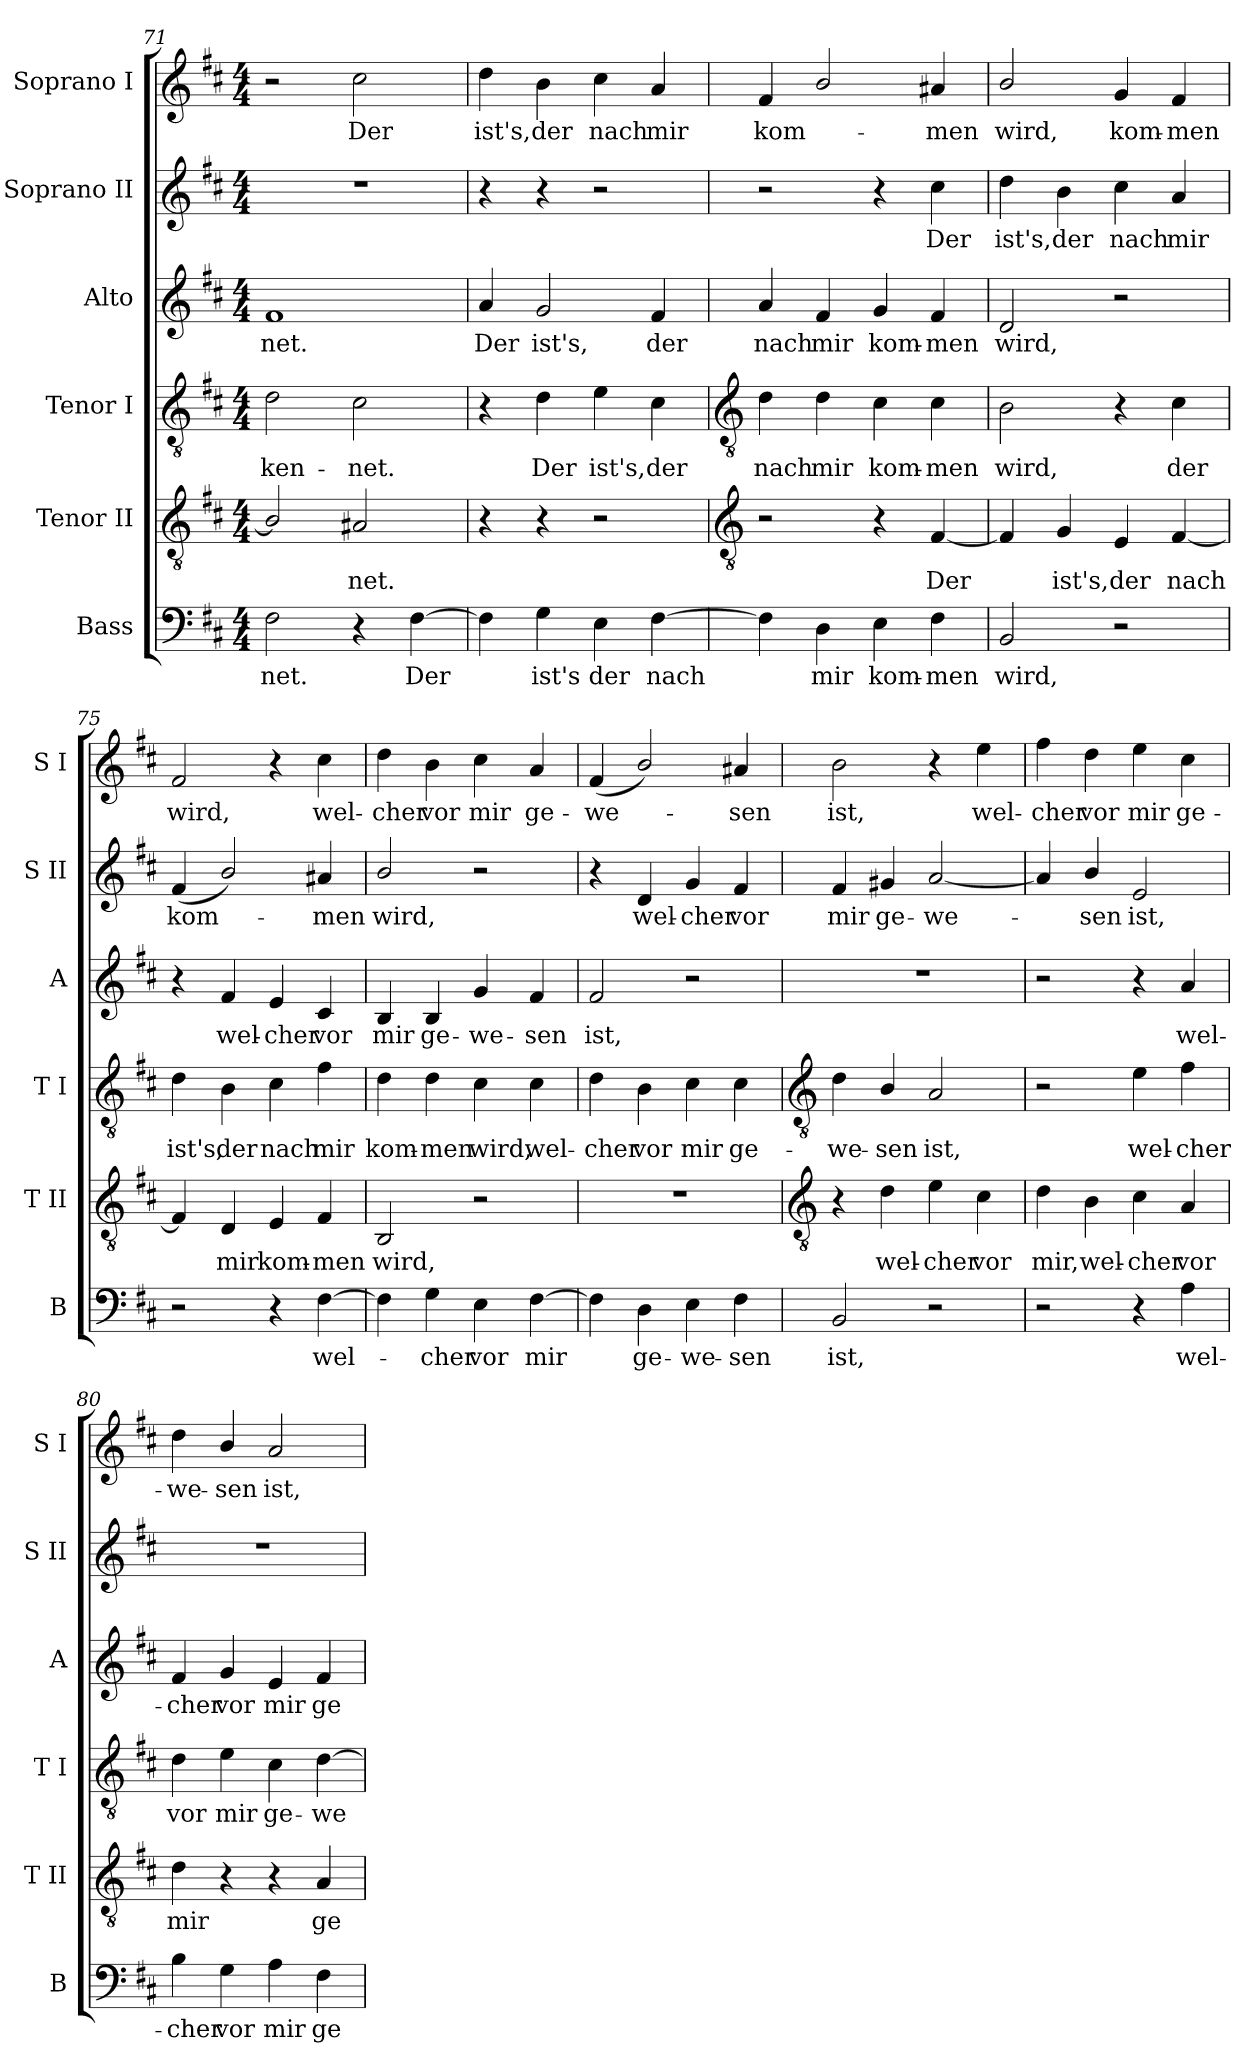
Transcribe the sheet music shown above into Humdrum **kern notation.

**kern	**text	**kern	**text	**kern	**text	**kern	**text	**kern	**text	**kern	**text
*part6	*part6	*part5	*part5	*part4	*part4	*part3	*part3	*part2	*part2	*part1	*part1
*staff6	*staff6	*staff5	*staff5	*staff4	*staff4	*staff3	*staff3	*staff2	*staff2	*staff1	*staff1
*I"Bass	*	*I"Tenor II	*	*I"Tenor I	*	*I"Alto	*	*I"Soprano II	*	*I"Soprano I	*
*I'B	*	*I'T II	*	*I'T I	*	*I'A	*	*I'S II	*	*I'S I	*
*clefF4	*	*clefGv2	*	*clefGv2	*	*clefG2	*	*clefG2	*	*clefG2	*
*k[f#c#]	*	*k[f#c#]	*	*k[f#c#]	*	*k[f#c#]	*	*k[f#c#]	*	*k[f#c#]	*
*D:	*	*D:	*	*D:	*	*D:	*	*D:	*	*D:	*
*M4/4	*	*M4/4	*	*M4/4	*	*M4/4	*	*M4/4	*	*M4/4	*
=71	=71	=71	=71	=71	=71	=71	=71	=71	=71	=71	=71
!	!LO:LY:b	!	!	!	!LO:LY:b	!	!LO:LY:b	!	!	!	!
2F#	-net.	2B/]	.	2d	ken-	1f#	net.	1r	.	2r	.
!	!	!	!LO:LY:b	!	!LO:LY:b	!	!	!	!	!	!LO:LY:b
4r	.	2A#X	net.	2c#	-net.	.	.	.	.	2cc#	Der
!	!LO:LY:b	!	!	!	!	!	!	!	!	!	!
[4F#	Der	.	.	.	.	.	.	.	.	.	.
=72	=72	=72	=72	=72	=72	=72	=72	=72	=72	=72	=72
!	!	!	!	!	!	!	!LO:LY:b	!	!	!	!LO:LY:b
4F#]	.	4r	.	4r	.	4a	Der	4r	.	4dd	ist's,
!	!LO:LY:b	!	!	!	!LO:LY:b	!	!LO:LY:b	!	!	!	!LO:LY:b
4G	ist's	4r	.	4d	Der	2g	ist's,	4r	.	4b	der
!	!LO:LY:b	!	!	!	!LO:LY:b	!	!	!	!	!	!LO:LY:b
4E	der	2r	.	4e	ist's,	.	.	2r	.	4cc#	nach
!	!LO:LY:b	!	!	!	!LO:LY:b	!	!LO:LY:b	!	!	!	!LO:LY:b
[4F#	nach	.	.	4c#	der	4f#	der	.	.	4a	mir
!!LO:LB:g=z
=73	=73	=73	=73	=73	=73	=73	=73	=73	=73	=73	=73
*	*	*clefGv2	*	*clefGv2	*	*	*	*	*	*	*
!	!	!	!	!	!LO:LY:b	!	!LO:LY:b	!	!	!	!LO:LY:b
4F#]	.	2r	.	4d	nach	4a	nach	2r	.	4f#	kom-
!	!LO:LY:b	!	!	!	!LO:LY:b	!	!LO:LY:b	!	!	!	!
4D	mir	.	.	4d	mir	4f#	mir	.	.	2b/	.
!	!LO:LY:b	!	!	!	!LO:LY:b	!	!LO:LY:b	!	!	!	!
4E	kom-	4r	.	4c#	kom-	4g	kom-	4r	.	.	.
!	!LO:LY:b	!	!LO:LY:b	!	!LO:LY:b	!	!LO:LY:b	!	!LO:LY:b	!	!LO:LY:b
4F#	-men	[4F#	Der	4c#	-men	4f#	-men	4cc#	Der	4a#X	men
=74	=74	=74	=74	=74	=74	=74	=74	=74	=74	=74	=74
!	!LO:LY:b	!	!	!	!LO:LY:b	!	!LO:LY:b	!	!LO:LY:b	!	!LO:LY:b
2BB	wird,	4F#]	.	2B	wird,	2d	wird,	4dd	ist's,	2b/	wird,
!	!	!	!LO:LY:b	!	!	!	!	!	!LO:LY:b	!	!
.	.	4G	ist's,	.	.	.	.	4b	der	.	.
!	!	!	!LO:LY:b	!	!	!	!	!	!LO:LY:b	!	!LO:LY:b
2r	.	4E	der	4r	.	2r	.	4cc#	nach	4g	kom-
!	!	!	!LO:LY:b	!	!LO:LY:b	!	!	!	!LO:LY:b	!	!LO:LY:b
.	.	[4F#	nach	4c#	der	.	.	4a	mir	4f#	-men
=75	=75	=75	=75	=75	=75	=75	=75	=75	=75	=75	=75
!	!	!	!	!	!LO:LY:b	!	!	!	!LO:LY:b	!	!LO:LY:b
2r	.	4F#]	.	4d	ist's,	4r	.	(<4f#	kom-	2f#	wird,
!	!	!	!LO:LY:b	!	!LO:LY:b	!	!LO:LY:b	!	!	!	!
.	.	4D	mir	4B	der	4f#	wel-	2b/)	.	.	.
!	!	!	!LO:LY:b	!	!LO:LY:b	!	!LO:LY:b	!	!	!	!
4r	.	4E	kom-	4c#	nach	4e	-cher	.	.	4r	.
!	!LO:LY:b	!	!LO:LY:b	!	!LO:LY:b	!	!LO:LY:b	!	!LO:LY:b	!	!LO:LY:b
[4F#	wel-	4F#	-men	4f#	mir	4c#	vor	4a#X	men	4cc#	wel-
=76	=76	=76	=76	=76	=76	=76	=76	=76	=76	=76	=76
!	!	!	!LO:LY:b	!	!LO:LY:b	!	!LO:LY:b	!	!LO:LY:b	!	!LO:LY:b
4F#]	.	2BB	wird,	4d	kom-	4B	mir	2b/	wird,	4dd	-cher
!	!LO:LY:b	!	!	!	!LO:LY:b	!	!LO:LY:b	!	!	!	!LO:LY:b
4G	cher	.	.	4d	-men	4B	ge-	.	.	4b	vor
!	!LO:LY:b	!	!	!	!LO:LY:b	!	!LO:LY:b	!	!	!	!LO:LY:b
4E	vor	2r	.	4c#	wird,	4g	-we-	2r	.	4cc#	mir
!	!LO:LY:b	!	!	!	!LO:LY:b	!	!LO:LY:b	!	!	!	!LO:LY:b
[4F#	mir	.	.	4c#	wel-	4f#	-sen	.	.	4a	ge-
=77	=77	=77	=77	=77	=77	=77	=77	=77	=77	=77	=77
!	!	!	!	!	!LO:LY:b	!	!LO:LY:b	!	!	!	!LO:LY:b
4F#]	.	1r	.	4d	-cher	2f#	ist,	4r	.	(<4f#	-we-
!	!LO:LY:b	!	!	!	!LO:LY:b	!	!	!	!LO:LY:b	!	!
4D	ge-	.	.	4B	vor	.	.	4d	wel-	2b/)	.
!	!LO:LY:b	!	!	!	!LO:LY:b	!	!	!	!LO:LY:b	!	!
4E	-we-	.	.	4c#	mir	2r	.	4g	-cher	.	.
!	!LO:LY:b	!	!	!	!LO:LY:b	!	!	!	!LO:LY:b	!	!LO:LY:b
4F#	-sen	.	.	4c#	ge-	.	.	4f#	vor	4a#X	sen
!!LO:LB:g=z
=78	=78	=78	=78	=78	=78	=78	=78	=78	=78	=78	=78
*	*	*clefGv2	*	*clefGv2	*	*	*	*	*	*	*
!	!LO:LY:b	!	!	!	!LO:LY:b	!	!	!	!LO:LY:b	!	!LO:LY:b
2BB	ist,	4r	.	4d	-we-	1r	.	4f#	mir	2b	ist,
!	!	!	!LO:LY:b	!	!LO:LY:b	!	!	!	!LO:LY:b	!	!
.	.	4d	wel-	4B/	-sen	.	.	4g#X	ge-	.	.
!	!	!	!LO:LY:b	!	!LO:LY:b	!	!	!	!LO:LY:b	!	!
2r	.	4e	-cher	2A	ist,	.	.	[2a	-we-	4r	.
!	!	!	!LO:LY:b	!	!	!	!	!	!	!	!LO:LY:b
.	.	4c#	vor	.	.	.	.	.	.	4ee	wel-
=79	=79	=79	=79	=79	=79	=79	=79	=79	=79	=79	=79
!	!	!	!LO:LY:b	!	!	!	!	!	!	!	!LO:LY:b
2r	.	4d	mir,	2r	.	2r	.	4a]	.	4ff#	-cher
!	!	!	!LO:LY:b	!	!	!	!	!	!LO:LY:b	!	!LO:LY:b
.	.	4B	wel-	.	.	.	.	4b/	sen	4dd	vor
!	!	!	!LO:LY:b	!	!LO:LY:b	!	!	!	!LO:LY:b	!	!LO:LY:b
4r	.	4c#	-cher	4e	wel-	4r	.	2e	ist,	4ee	mir
!	!LO:LY:b	!	!LO:LY:b	!	!LO:LY:b	!	!LO:LY:b	!	!	!	!LO:LY:b
4A	wel-	4A	vor	4f#	-cher	4a	wel-	.	.	4cc#	ge-
=80	=80	=80	=80	=80	=80	=80	=80	=80	=80	=80	=80
!	!LO:LY:b	!	!LO:LY:b	!	!LO:LY:b	!	!LO:LY:b	!	!	!	!LO:LY:b
4B	-cher	4d	mir	4d	vor	4f#	-cher	1r	.	4dd	-we-
!	!LO:LY:b	!	!	!	!LO:LY:b	!	!LO:LY:b	!	!	!	!LO:LY:b
4G	vor	4r	.	4e	mir	4g	vor	.	.	4b/	-sen
!	!LO:LY:b	!	!	!	!LO:LY:b	!	!LO:LY:b	!	!	!	!LO:LY:b
4A	mir	4r	.	4c#	ge-	4e	mir	.	.	2a	ist,
!	!LO:LY:b	!	!LO:LY:b	!	!LO:LY:b	!	!LO:LY:b	!	!	!	!
4F#	ge-	4A	ge-	[4d	-we-	4f#	ge-	.	.	.	.
=	=	=	=	=	=	=	=	=	=	=	=
*-	*-	*-	*-	*-	*-	*-	*-	*-	*-	*-	*-
